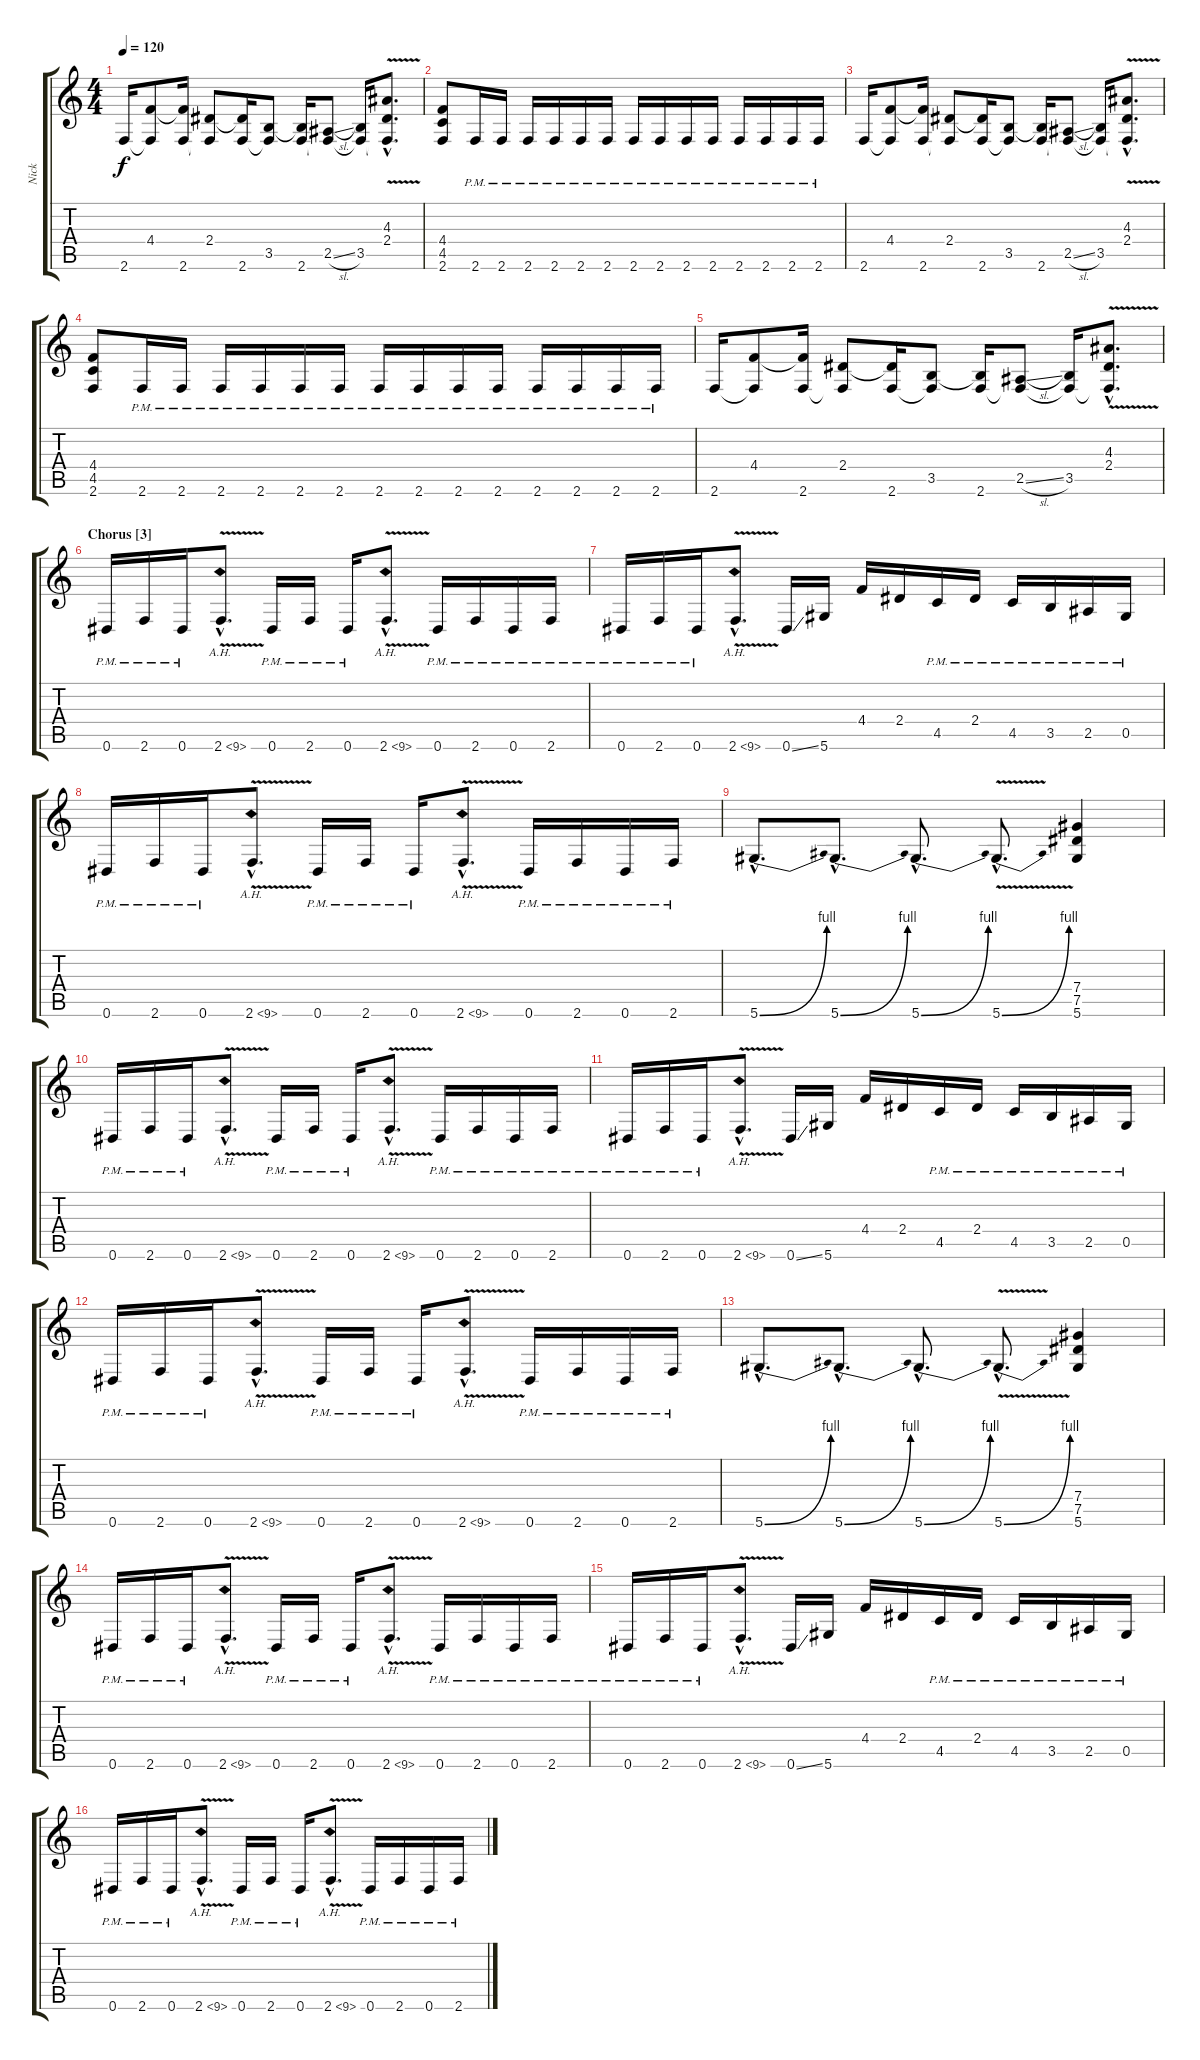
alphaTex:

\track ("Nick" "Nick") {instrument distortionguitar}
\staff {score tabs}
\tuning (Eb4 Bb3 Gb3 Db3 Ab2 Eb2) {hide}
\ts (4 4)
\tempo 120
\clef g2
\ks c
2.6.16{dy f} (4.4 2.6{t}).8 (4.4{t} 2.6).16 (2.4 2.6{t}).8 (2.4{t} 2.6).16 (3.5 2.6{t}).8 (3.5{t} 2.6).16 (2.5{sl} 2.6{t}).8 (3.5 2.6{t}).16 (4.3{v hac} 2.4{v hac} 2.6{hac t}).8{d} |
(4.4 4.5 2.6).8 2.6{pm}.16 2.6{pm}.16 2.6{pm}.16 2.6{pm}.16 2.6{pm}.16 2.6{pm}.16 2.6{pm}.16 2.6{pm}.16 2.6{pm}.16 2.6{pm}.16 2.6{pm}.16 2.6{pm}.16 2.6{pm}.16 2.6{pm}.16 |
2.6.16 (4.4 2.6{t}).8 (4.4{t} 2.6).16 (2.4 2.6{t}).8 (2.4{t} 2.6).16 (3.5 2.6{t}).8 (3.5{t} 2.6).16 (2.5{sl} 2.6{t}).8 (3.5 2.6{t}).16 (4.3{v hac} 2.4{v hac} 2.6{hac t}).8{d} |
(4.4 4.5 2.6).8 2.6{pm}.16 2.6{pm}.16 2.6{pm}.16 2.6{pm}.16 2.6{pm}.16 2.6{pm}.16 2.6{pm}.16 2.6{pm}.16 2.6{pm}.16 2.6{pm}.16 2.6{pm}.16 2.6{pm}.16 2.6{pm}.16 2.6{pm}.16 |
2.6.16 (4.4 2.6{t}).8 (4.4{t} 2.6).16 (2.4 2.6{t}).8 (2.4{t} 2.6).16 (3.5 2.6{t}).8 (3.5{t} 2.6).16 (2.5{sl} 2.6{t}).8 (3.5 2.6{t}).16 (4.3{v hac} 2.4{v hac} 2.6{hac t}).8{d} |
\section ("" "Chorus [3]")
0.6{pm}.16{volume 13} 2.6{pm}.16 0.6{pm}.16 2.6{ah 7 v hac}.8{d} 0.6{pm}.16 2.6{pm}.16 0.6{pm}.16 2.6{ah 7 v hac}.8{d} 0.6{pm}.16 2.6{pm}.16 0.6{pm}.16 2.6{pm}.16 |
0.6{pm}.16 2.6{pm}.16 0.6{pm}.16 2.6{ah 7 v hac}.8{d} 0.6{ss}.16 5.6.16 4.4.16 2.4.16 4.5{pm}.16 2.4{pm}.16 4.5{pm}.16 3.5{pm}.16 2.5{pm}.16 0.5{pm}.16 |
0.6{pm}.16 2.6{pm}.16 0.6{pm}.16 2.6{ah 7 v hac}.8{d} 0.6{pm}.16 2.6{pm}.16 0.6{pm}.16 2.6{ah 7 v hac}.8{d} 0.6{pm}.16 2.6{pm}.16 0.6{pm}.16 2.6{pm}.16 |
5.6{be (bend 0 0 60 4) hac}.8{d} 5.6{be (bend 0 0 60 4) hac}.8{d} 5.6{be (bend 0 0 60 4) hac}.8{d} 5.6{be (bend 0 0 60 4) v hac}.8{d} (7.4 7.5 5.6).4 |
0.6{pm}.16 2.6{pm}.16 0.6{pm}.16 2.6{ah 7 v hac}.8{d} 0.6{pm}.16 2.6{pm}.16 0.6{pm}.16 2.6{ah 7 v hac}.8{d} 0.6{pm}.16 2.6{pm}.16 0.6{pm}.16 2.6{pm}.16 |
0.6{pm}.16 2.6{pm}.16 0.6{pm}.16 2.6{ah 7 v hac}.8{d} 0.6{ss}.16 5.6.16 4.4.16 2.4.16 4.5{pm}.16 2.4{pm}.16 4.5{pm}.16 3.5{pm}.16 2.5{pm}.16 0.5{pm}.16 |
0.6{pm}.16 2.6{pm}.16 0.6{pm}.16 2.6{ah 7 v hac}.8{d} 0.6{pm}.16 2.6{pm}.16 0.6{pm}.16 2.6{ah 7 v hac}.8{d} 0.6{pm}.16 2.6{pm}.16 0.6{pm}.16 2.6{pm}.16 |
5.6{be (bend 0 0 60 4) hac}.8{d} 5.6{be (bend 0 0 60 4) hac}.8{d} 5.6{be (bend 0 0 60 4) hac}.8{d} 5.6{be (bend 0 0 60 4) v hac}.8{d} (7.4 7.5 5.6).4 |
0.6{pm}.16 2.6{pm}.16 0.6{pm}.16 2.6{ah 7 v hac}.8{d} 0.6{pm}.16 2.6{pm}.16 0.6{pm}.16 2.6{ah 7 v hac}.8{d} 0.6{pm}.16 2.6{pm}.16 0.6{pm}.16 2.6{pm}.16 |
0.6{pm}.16 2.6{pm}.16 0.6{pm}.16 2.6{ah 7 v hac}.8{d} 0.6{ss}.16 5.6.16 4.4.16 2.4.16 4.5{pm}.16 2.4{pm}.16 4.5{pm}.16 3.5{pm}.16 2.5{pm}.16 0.5{pm}.16 |
0.6{pm}.16 2.6{pm}.16 0.6{pm}.16 2.6{ah 7 v hac}.8{d} 0.6{pm}.16 2.6{pm}.16 0.6{pm}.16 2.6{ah 7 v hac}.8{d} 0.6{pm}.16 2.6{pm}.16 0.6{pm}.16 2.6{pm}.16
